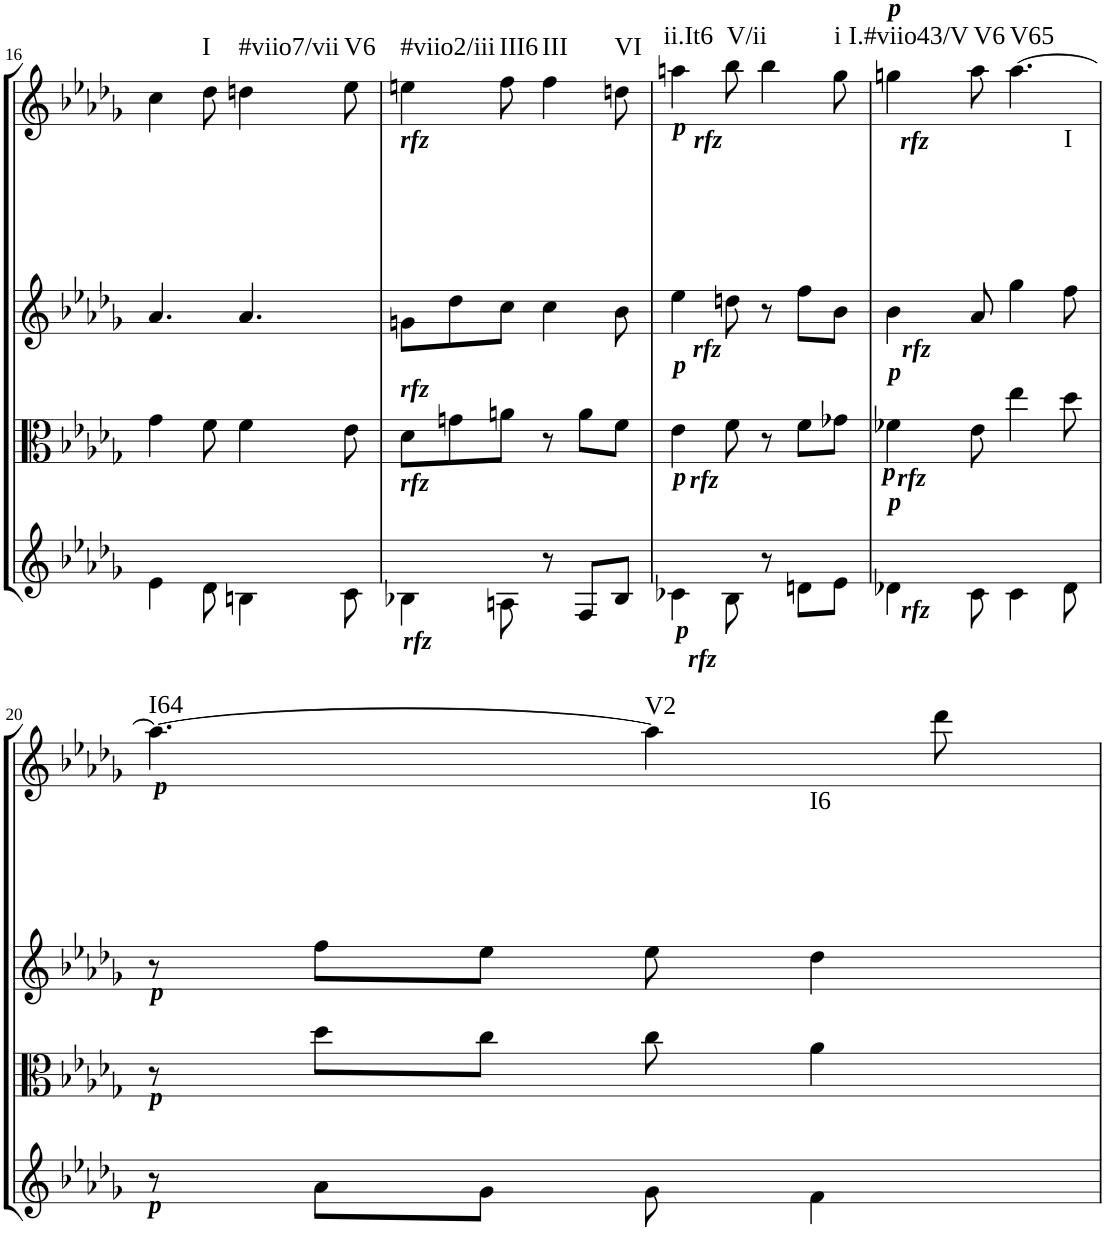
**kern	**kern	**kern	**harte	**kern	**harte
*part4	*part3	*part2	*part2	*part1	*part1
*staff4	*staff3	*staff2	*	*staff1	*
*I"Cello	*I"Viola	*I"2nd Violin	*	*I"1st Violin	*
*	*I'Vla	*I'Vln	*	*I'Vln	*
!!LO:PB:g=z
*clefG2	*clefC3	*clefG2	*	*clefG2	*
*k[b-e-a-d-g-]	*k[b-e-a-d-g-]	*k[b-e-a-d-g-]	*	*k[b-e-a-d-g-]	*
*D-:	*D-:	*D-:	*	*D-:	*
*M6/8	*M6/8	*M6/8	*	*M6/8	*
=16	=16	=16	=16	=16	=16
4e-\	4g-\	4.a-/	.	4cc\	.
!	!	!	!	!	!LO:H:kt=I
8d-\	8f\	.	.	8dd-\	N
!	!	!	!	!	!LO:H:kt=#viio7/vii
4Bn\	4f\	4.a-/	.	4ddn\	N
!	!	!	!	!	!LO:H:kt=V6
8c\	8e-\	.	.	8ee-\	N
=17	=17	=17	=17	=17	=17
!	!	!	!	!LO:TX:b:Bi:t=rfz	!
!	!LO:TX:a:Bi:t=rfz	!	!	!	!
!	!LO:TX:b:Bi:t=rfz	!	!	!	!
!LO:TX:b:Bi:t=rfz	!	!	!	!	!LO:H:kt=#viio2/iii
4B-X\	8d-\L	8gn\L	.	4een\	N
.	8gn\	8dd-\	.	.	.
!	!	!	!	!	!LO:H:kt=III6
8An\	8an\J	8cc\J	.	8ff\	N
!	!	!	!	!	!LO:H:kt=III
8r	8r	4cc\	.	4ff\	N
8F/L	8a\L	.	.	.	.
!	!	!	!	!	!LO:H:kt=VI
8B-/J	8f\J	8b-\	.	8ddn\	N
=18	=18	=18	=18	=18	=18
!	!	!	!	!LO:TX:a:Bi:t=p	!
!	!	!	!	!LO:TX:b:Bi:t=rfz	!
!	!	!LO:TX:b:Bi:t=rfz	!	!	!
!	!LO:TX:b:Bi:t=p	!	!	!	!
!	!LO:TX:a:Bi:t=p	!	!	!	!
!	!LO:TX:b:Bi:t=rfz	!	!	!	!
!LO:TX:b:Bi:t=p	!	!	!	!	!
!LO:TX:b:Bi:t=rfz	!	!	!	!	!LO:H:kt=ii.It6
4c-X\	4e-\	4ee-\	.	4aan\	N
!	!	!	!	!	!LO:H:kt=V/ii
8B-\	8f\	8ddn\	.	8bb-\	N
8r	8r	8r	.	4bb-\	.
8dn\L	8f\L	8ff\L	.	.	.
!	!	!	!	!	!LO:H:kt=i
8e-\J	8g-X\J	8b-\J	.	8gg-\	N
=19	=19	=19	=19	=19	=19
!	!	!	!	!LO:TX:a:Bi:t=p	!
!	!	!	!	!LO:TX:b:Bi:t=rfz	!
!	!LO:TX:a:Bi:t=p	!	!	!	!
!	!LO:TX:b:Bi:t=p	!	!	!	!
!	!LO:TX:b:Bi:t=rfz	!	!	!	!
!	!LO:TX:a:Bi:t=rfz	!	!	!	!
!LO:TX:a:Bi:t=p	!	!	!	!	!
!LO:TX:b:Bi:t=rfz	!	!	!	!	!LO:H:kt=I.#viio43/V
4d-X\	4f-X\	4b-\	.	4ggn\	N
!	!	!	!	!	!LO:H:kt=V6
8c\	8e-\	8a-/	.	8aa-\	N
!	!	!	!	!	!LO:H:kt=V65
4c\	4ee-\	4gg-\	.	[4.aa-\	N
!	!	!	!LO:H:kt=I	!	!
8d-\	8dd-\	8ff\	N	.	.
!!LO:LB:g=z
=20	=20	=20	=20	=20	=20
!	!	!	!	!LO:TX:a:Bi:t=p	!
!	!	!LO:TX:a:Bi:t=p	!	!	!
!	!LO:TX:a:Bi:t=p	!	!	!	!
!LO:TX:a:Bi:t=p	!	!	!	!	!LO:H:kt=I64
8r	8r	8r	.	4.aa-\_	N
8a-\L	8dd-\L	8ff\L	.	.	.
8g-\J	8cc\J	8ee-\J	.	.	.
!	!	!	!	!	!LO:H:kt=V2
8g-\	8cc\	8ee-\	.	4aa-\]	N
!	!	!	!LO:H:kt=I6	!	!
4f\	4a-\	4dd-\	N	.	.
.	.	.	.	8ddd-\	.
=	=	=	=	=	=
*-	*-	*-	*-	*-	*-
